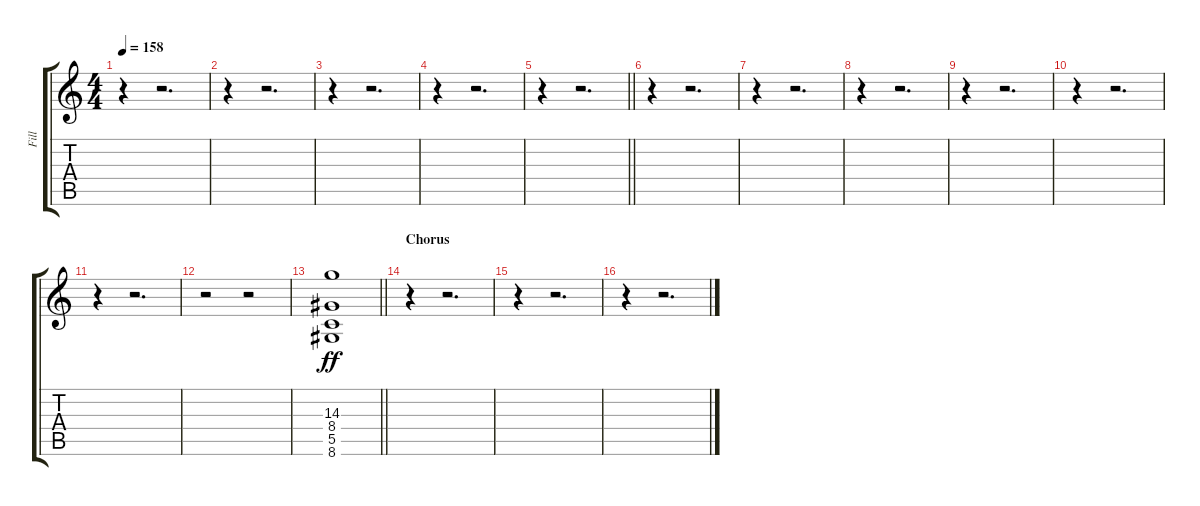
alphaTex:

\track ("Fill" "Fill") {instrument overdrivenguitar}
\staff {score tabs}
\tuning (D4 A3 F3 C3 G2 C2) {hide}
\ts (4 4)
\tempo 158
\clef g2
\ks c
r.4{dy f} r.2{d} |
r.4 r.2{d} |
r.4 r.2{d} |
r.4 r.2{d} |
\barLineRight lightlight
r.4 r.2{d} |
\section ("" "")
r.4 r.2{d} |
r.4 r.2{d} |
r.4 r.2{d} |
r.4 r.2{d} |
r.4 r.2{d} |
r.4 r.2{d} |
r.2{volume 11} r.2{volume 11} |
\barLineRight lightlight
(14.3 8.4 5.5 8.6).1{dy ff} |
\section ("" "Chorus")
r.4 r.2{d volume 11} |
r.4 r.2{d} |
r.4 r.2{d}
